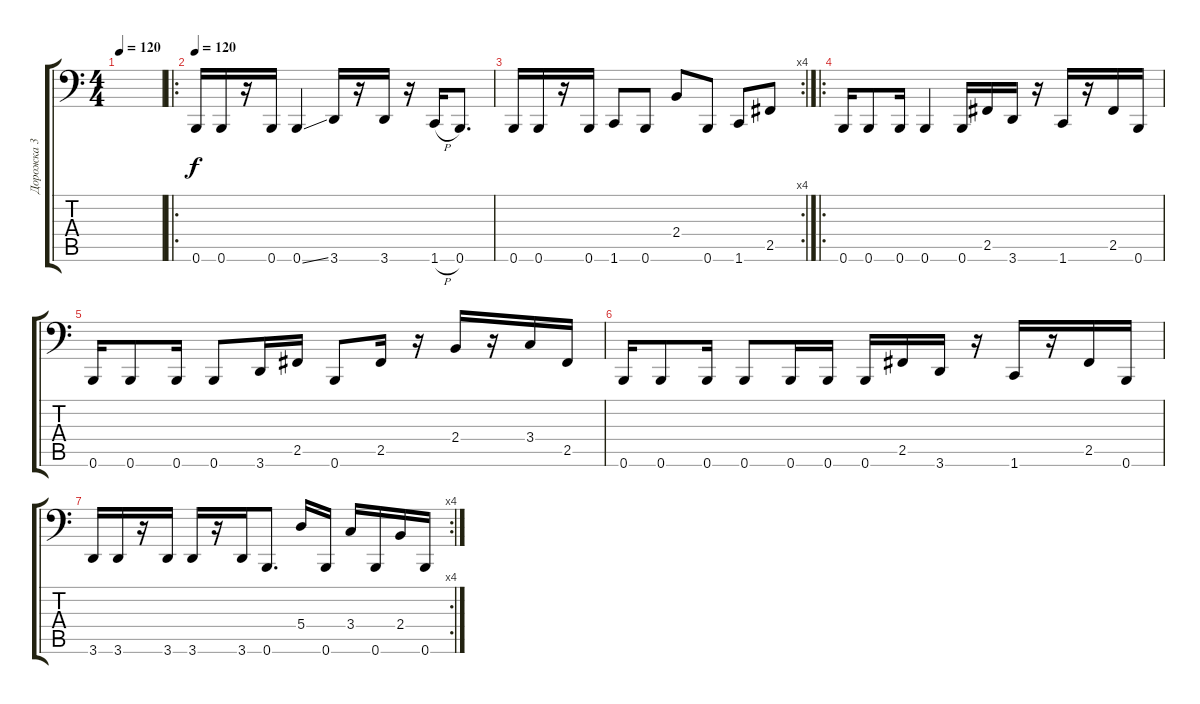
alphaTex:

\track ("Дорожка 3" "Дорожка 3") {instrument electricbasspick}
\staff {score tabs}
\tuning (B2 Gb2 D2 A1 E1 B0) {hide}
\ts (4 4)
\tempo 120
\clef f4
\ks c
|
\ro
\tempo 120
0.6.16 0.6.16 r.16 0.6.16 0.6{ss}.4 3.6.16 r.16 3.6.16 r.16 1.6{h}.16 0.6.8{d} |
\rc 4
0.6.16 0.6.16 r.16 0.6.16 1.6.8 0.6.8 2.4.8 0.6.8 1.6.8 2.5.8 |
\ro
0.6.16 0.6.8 0.6.16 0.6.4 0.6.16 2.5.16 3.6.16 r.16 1.6.16 r.16 2.5.16 0.6.16 |
0.6.16 0.6.8 0.6.16 0.6.8 3.6.16 2.5.16 0.6.8 2.5.16 r.16 2.4.16 r.16 3.4.16 2.5.16 |
0.6.16 0.6.8 0.6.16 0.6.8 0.6.16 0.6.16 0.6.16 2.5.16 3.6.16 r.16 1.6.16 r.16 2.5.16 0.6.16 |
\rc 4
3.6.16 3.6.16 r.16 3.6.16 3.6.16 r.16 3.6.16 0.6.8{d} 5.4.16 0.6.16 3.4.16 0.6.16 2.4.16 0.6.16
